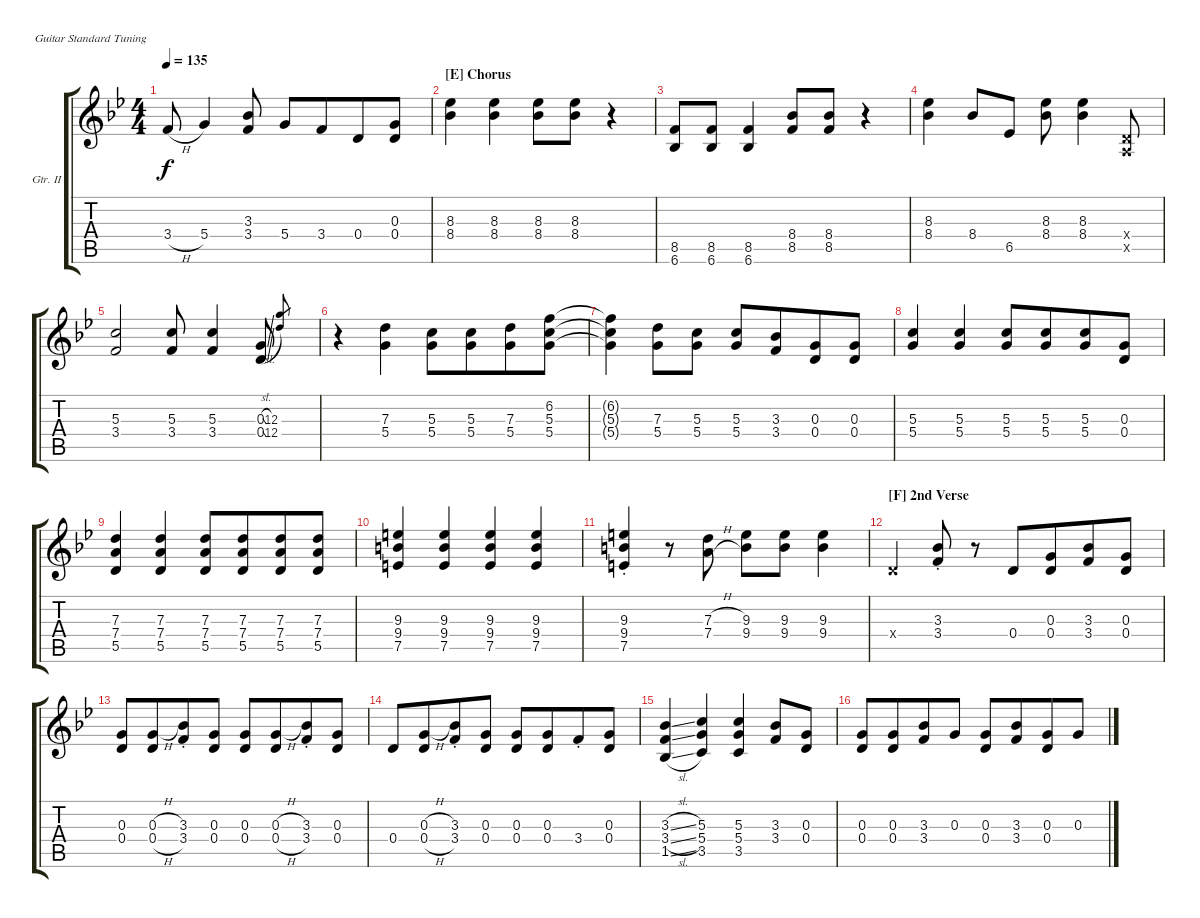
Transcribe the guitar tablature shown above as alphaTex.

\defaultSystemsLayout 4
\bracketExtendMode groupsimilarinstruments
\firstSystemTrackNameOrientation horizontal
\otherSystemsTrackNameOrientation horizontal
\track ("Guitar II" "Gtr. II") {instrument electricguitarclean}
\staff {score tabs}
\tuning (E4 B3 G3 D3 A2 E2)
\ts (4 4)
\tempo 135
\clef g2
\ks bb
3.4{h}.8{dy f} 5.4.4 (3.4 3.3).8 5.4.8 3.4.8{beam merge} 0.4.8 (0.4 0.3).8 |
\section ("E" "Chorus")
(8.4 8.3).4 (8.4 8.3).4 (8.4 8.3).8 (8.4 8.3).8 r.4 |
(6.6 8.5).8 (6.6 8.5).8 (6.6 8.5).4 (8.5 8.4).8 (8.5 8.4).8 r.4 |
(8.4 8.3).4 8.4.8 6.5.8 (8.4 8.3).8 (8.3 8.4).4 (0.4{x} 0.5{x}).8 |
(3.4 5.3).2 (5.3 3.4).8 (3.4 5.3).4 (0.3{sl} 0.4{sl}).8 (12.4 12.3).8{gr} |
r.4 (5.4 7.3).4 (5.4 5.3).8 (5.4 5.3).8{beam merge} (5.4 7.3).8 (5.4 5.3 6.2).8 |
(6.2{t} 5.3{t} 5.4{t}).4 (5.4 7.3).8 (5.4 5.3).8 (5.4 5.3).8 (3.4 3.3).8{beam merge} (0.4 0.3).8 (0.4 0.3).8 |
(5.4 5.3).4 (5.4 5.3).4 (5.4 5.3).8 (5.4 5.3).8{beam merge} (5.4 5.3).8 (0.4 0.3).8 |
(5.5 7.4 7.3).4 (5.5 7.4 7.3).4 (5.5 7.4 7.3).8 (5.5 7.4 7.3).8{beam merge} (5.5 7.4 7.3).8 (5.5 7.4 7.3).8 |
(9.3 9.4 7.5).4 (9.3 9.4 7.5).4 (9.3 9.4 7.5).4 (9.3 9.4 7.5).4 |
(7.5{st} 9.4{st} 9.3{st}).4 r.8 (7.3{h} 7.4{h}).8 (9.4 9.3).8 (9.4 9.3).8 (9.4 9.3).4 |
\section ("F" "2nd Verse")
0.4{x}.4 (3.4{st} 3.3{st}).8 r.8 0.4.8 (0.4 0.3).8{beam merge} (3.4 3.3).8 (0.4 0.3).8 |
(0.4 0.3).8 (0.4{h} 0.3{h}).8{beam merge} (3.4{st} 3.3{st}).8 (0.4 0.3).8 (0.4 0.3).8 (0.4{h} 0.3{h}).8{beam merge} (3.4{st} 3.3{st}).8 (0.4 0.3).8 |
0.4.8 (0.4{h} 0.3{h}).8{beam merge} (3.4{st} 3.3{st}).8 (0.4 0.3).8 (0.4 0.3).8 (0.4 0.3).8{beam merge} 3.4{st}.8 (0.4 0.3).8 |
(3.3{sl} 3.4{sl} 1.5{sl}).4 (5.3 5.4 3.5).4 (5.3 5.4 3.5).4 (3.3 3.4).8 (0.4 0.3).8 |
(0.4 0.3).8 (0.4 0.3).8{beam merge} (3.4 3.3).8 0.3.8 (0.4 0.3).8 (3.4 3.3).8{beam merge} (0.3 0.4).8 0.3.8
